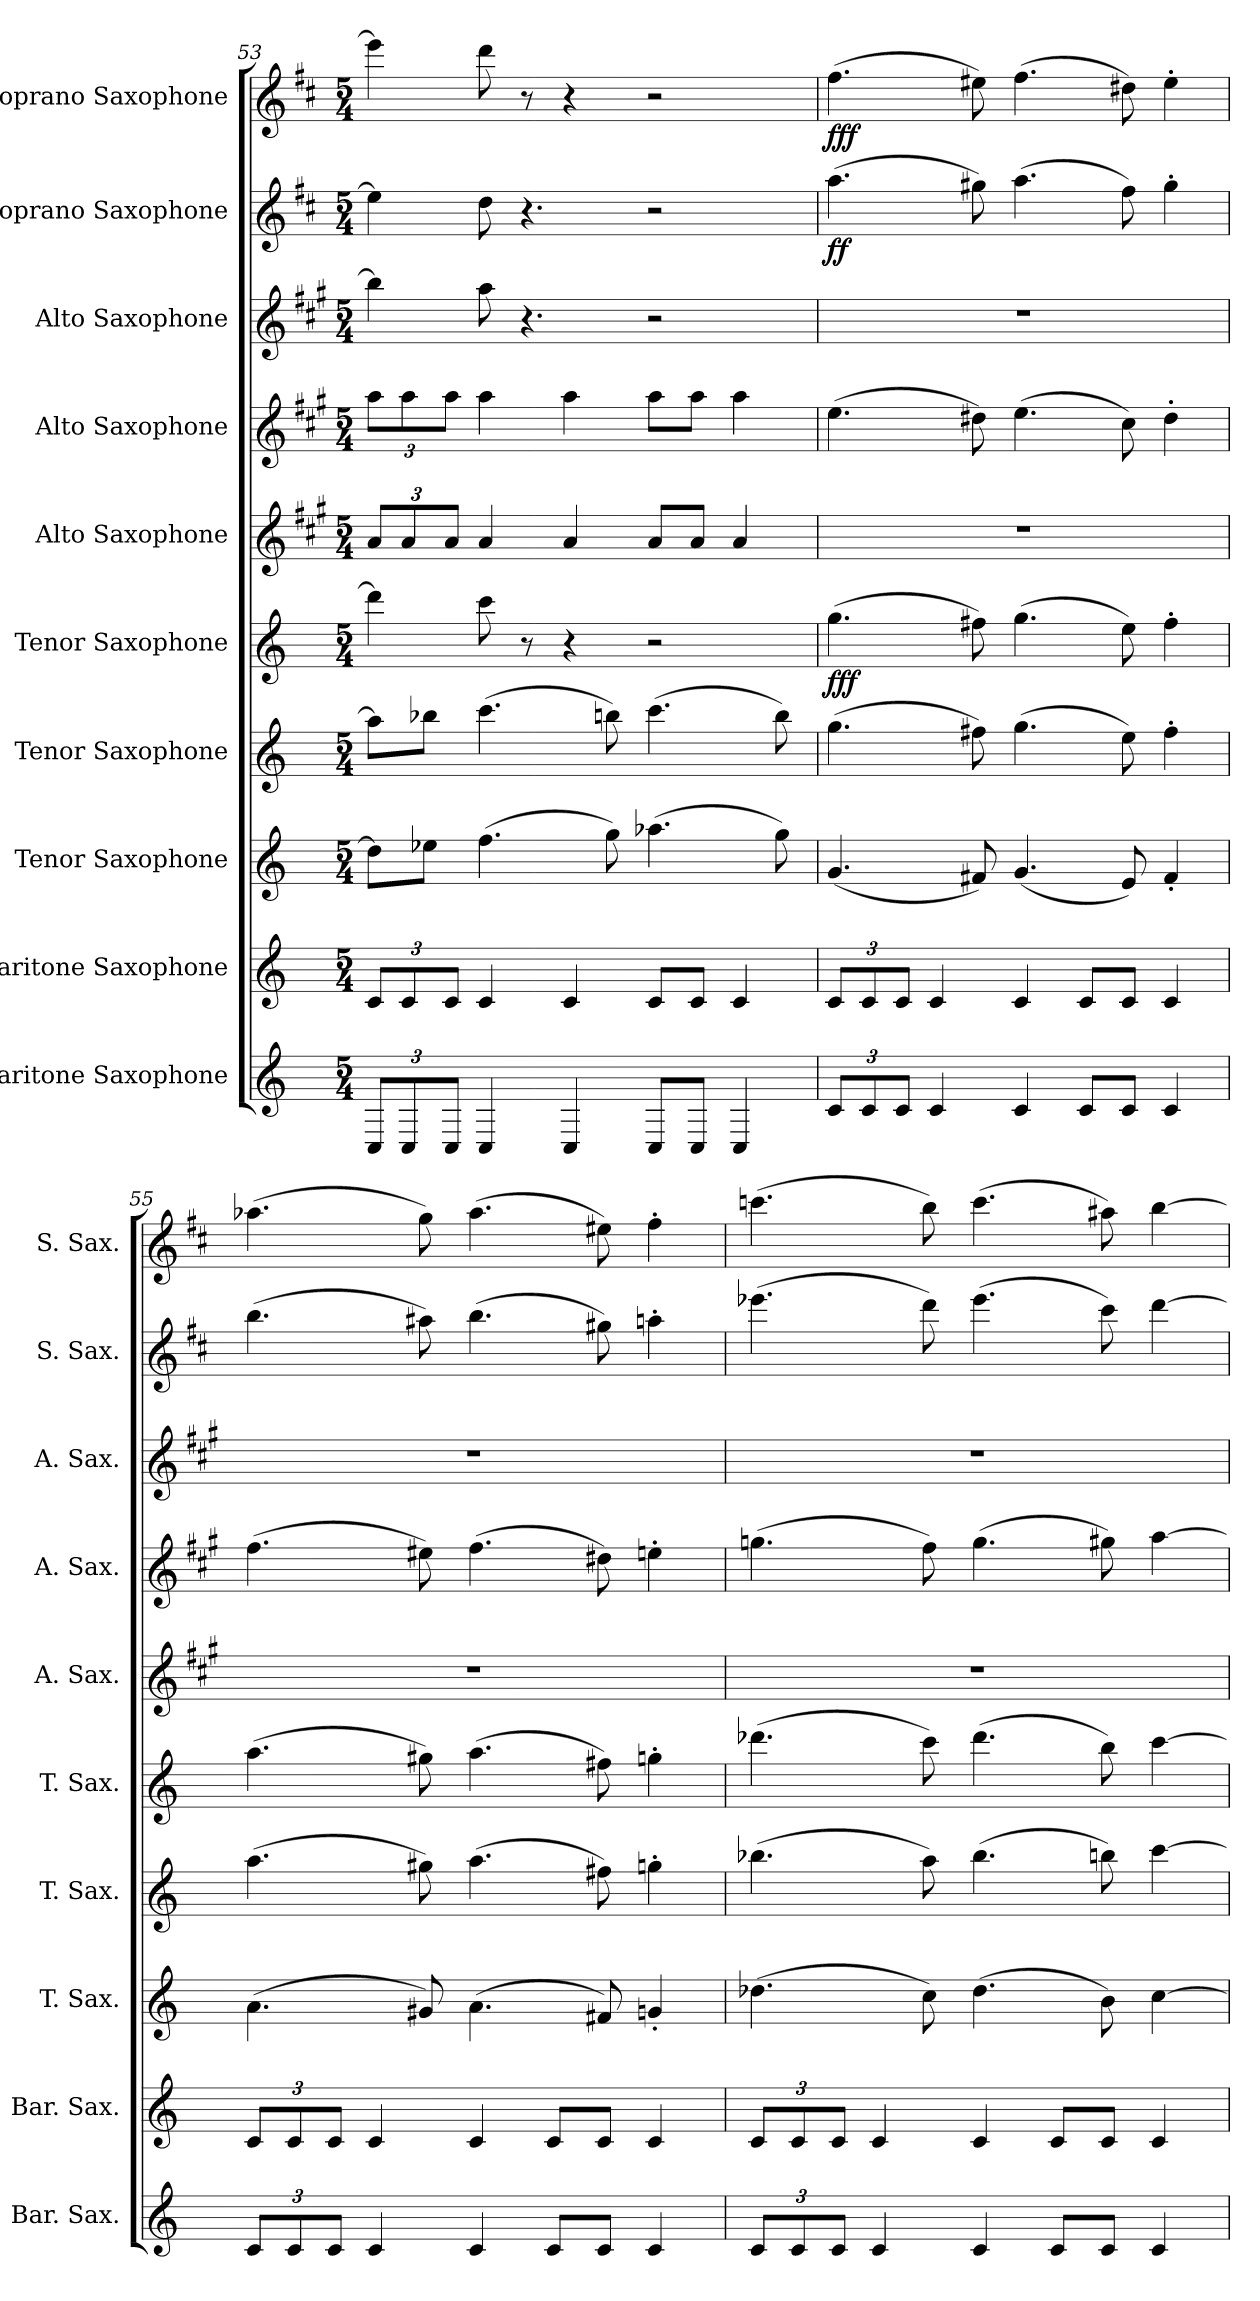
**kern	**kern	**kern	**kern	**kern	**dynam	**kern	**kern	**kern	**dynam	**kern	**dynam	**kern	**dynam
*part10	*part9	*part8	*part7	*part6	*part6	*part5	*part4	*part3	*part3	*part2	*part2	*part1	*part1
*staff10	*staff9	*staff8	*staff7	*staff6	*staff6	*staff5	*staff4	*staff3	*staff3	*staff2	*staff2	*staff1	*staff1
*I"Baritone Saxophone	*I"Baritone Saxophone	*I"Tenor Saxophone	*I"Tenor Saxophone	*I"Tenor Saxophone	*	*I"Alto Saxophone	*I"Alto Saxophone	*I"Alto Saxophone	*	*I"Soprano Saxophone	*	*I"Soprano Saxophone	*
*I'Bar. Sax.	*I'Bar. Sax.	*I'T. Sax.	*I'T. Sax.	*I'T. Sax.	*	*I'A. Sax.	*I'A. Sax.	*I'A. Sax.	*	*I'S. Sax.	*	*I'S. Sax.	*
*clefG2	*clefG2	*clefG2	*clefG2	*clefG2	*	*clefG2	*clefG2	*clefG2	*	*clefG2	*	*clefG2	*
*ITrd12c21	*ITrd12c21	*ITrd8c14	*ITrd8c14	*ITrd8c14	*	*ITrd5c9	*ITrd5c9	*ITrd5c9	*	*ITrd1c2	*	*ITrd1c2	*
*k[]	*k[]	*k[]	*k[]	*k[]	*	*k[]	*k[]	*k[]	*	*k[]	*	*k[]	*
*M5/4	*M5/4	*M5/4	*M5/4	*M5/4	*	*M5/4	*M5/4	*M5/4	*	*M5/4	*	*M5/4	*
*Xbrackettup	*Xbrackettup	*	*	*	*	*Xbrackettup	*Xbrackettup	*	*	*	*	*	*
=53	=53	=53	=53	=53	=53	=53	=53	=53	=53	=53	=53	=53	=53
12CC/L	12C/L	8d-\L]	8a-\L]	4dd-\]	.	12c/L	12cc\L	4dd-\]	.	4dd-\]	.	4ddd-\]	.
12CC/	12C/	.	.	.	.	12c/	12cc\	.	.	.	.	.	.
.	.	8e-X\J	8b-X\J	.	.	.	.	.	.	.	.	.	.
12CC/J	12C/J	.	.	.	.	12c/J	12cc\J	.	.	.	.	.	.
4CC/	4C/	(4.f\	(4.cc\	8cc\	.	4c/	4cc\	8cc\	.	8cc\	.	8ccc\	.
!	!	!	!	!	!LO:DY:b	!	!	!	!LO:DY:b	!	!LO:DY:b	!	!LO:DY:b
.	.	.	.	8r	other-dynamics	.	.	4.r	other-dynamics	4.r	other-dynamics	8r	other-dynamics
4CC/	4C/	.	.	4r	.	4c/	4cc\	.	.	.	.	4r	.
.	.	8g\)	8bn\)	.	.	.	.	.	.	.	.	.	.
8CC/L	8C/L	(4.a-X\	(4.cc\	2r	.	8c/L	8cc\L	2r	.	2r	.	2r	.
8CC/J	8C/J	.	.	.	.	8c/J	8cc\J	.	.	.	.	.	.
4CC/	4C/	.	.	.	.	4c/	4cc\	.	.	.	.	.	.
.	.	8g\)	8b\)	.	.	.	.	.	.	.	.	.	.
=54	=54	=54	=54	=54	=54	=54	=54	=54	=54	=54	=54	=54	=54
!	!	!	!	!	!LO:DY:b	!	!	!	!	!	!LO:DY:b	!	!LO:DY:b
12C/L	12C/L	(4.G/	(4.g\	(4.g\	fff	4%5r	(4.g\	4%5r	.	(4.gg\	ff	(4.ee\	fff
12C/	12C/	.	.	.	.	.	.	.	.	.	.	.	.
12C/J	12C/J	.	.	.	.	.	.	.	.	.	.	.	.
4C/	4C/	.	.	.	.	.	.	.	.	.	.	.	.
.	.	8F#X/)	8f#X\)	8f#X\)	.	.	8f#X\)	.	.	8ff#X\)	.	8dd#X\)	.
4C/	4C/	(4.G/	(4.g\	(4.g\	.	.	(4.g\	.	.	(4.gg\	.	(4.ee\	.
8C/L	8C/L	.	.	.	.	.	.	.	.	.	.	.	.
8C/J	8C/J	8E/)	8e\)	8e\)	.	.	8e\)	.	.	8ee\)	.	8cc#X\)	.
4C/	4C/	4F#'/	4f#'\	4f#'\	.	.	4f#'\	.	.	4ff#'\	.	4dd#'\	.
!!LO:PB:g=z
=55	=55	=55	=55	=55	=55	=55	=55	=55	=55	=55	=55	=55	=55
12C/L	12C/L	(4.A\	(4.a\	(4.a\	.	4%5r	(4.a\	4%5r	.	(4.aa\	.	(4.gg-X\	.
12C/	12C/	.	.	.	.	.	.	.	.	.	.	.	.
12C/J	12C/J	.	.	.	.	.	.	.	.	.	.	.	.
4C/	4C/	.	.	.	.	.	.	.	.	.	.	.	.
.	.	8G#X/)	8g#X\)	8g#X\)	.	.	8g#X\)	.	.	8gg#X\)	.	8ff\)	.
4C/	4C/	(4.A\	(4.a\	(4.a\	.	.	(4.a\	.	.	(4.aa\	.	(4.gg-\	.
8C/L	8C/L	.	.	.	.	.	.	.	.	.	.	.	.
8C/J	8C/J	8F#X/)	8f#X\)	8f#X\)	.	.	8f#X\)	.	.	8ff#X\)	.	8dd#X\)	.
4C/	4C/	4Gn'/	4gn'\	4gn'\	.	.	4gn'\	.	.	4ggn'\	.	4ee'\	.
=56	=56	=56	=56	=56	=56	=56	=56	=56	=56	=56	=56	=56	=56
12C/L	12C/L	(4.d-X\	(4.b-X\	(4.dd-X\	.	4%5r	(4.b-X\	4%5r	.	(4.ddd-X\	.	(4.bb-X\	.
12C/	12C/	.	.	.	.	.	.	.	.	.	.	.	.
12C/J	12C/J	.	.	.	.	.	.	.	.	.	.	.	.
4C/	4C/	.	.	.	.	.	.	.	.	.	.	.	.
.	.	8c\)	8a\)	8cc\)	.	.	8a\)	.	.	8ccc\)	.	8aa\)	.
4C/	4C/	(4.d-\	(4.b-\	(4.dd-\	.	.	(4.b-\	.	.	(4.ddd-\	.	(4.bb-\	.
8C/L	8C/L	.	.	.	.	.	.	.	.	.	.	.	.
8C/J	8C/J	8B\)	8bn\)	8b\)	.	.	8bn\)	.	.	8bb\)	.	8gg#X\)	.
4C/	4C/	[4c\	[4cc\	[4cc\	.	.	[4cc\	.	.	[4ccc\	.	[4aa\	.
=	=	=	=	=	=	=	=	=	=	=	=	=	=
*-	*-	*-	*-	*-	*-	*-	*-	*-	*-	*-	*-	*-	*-
